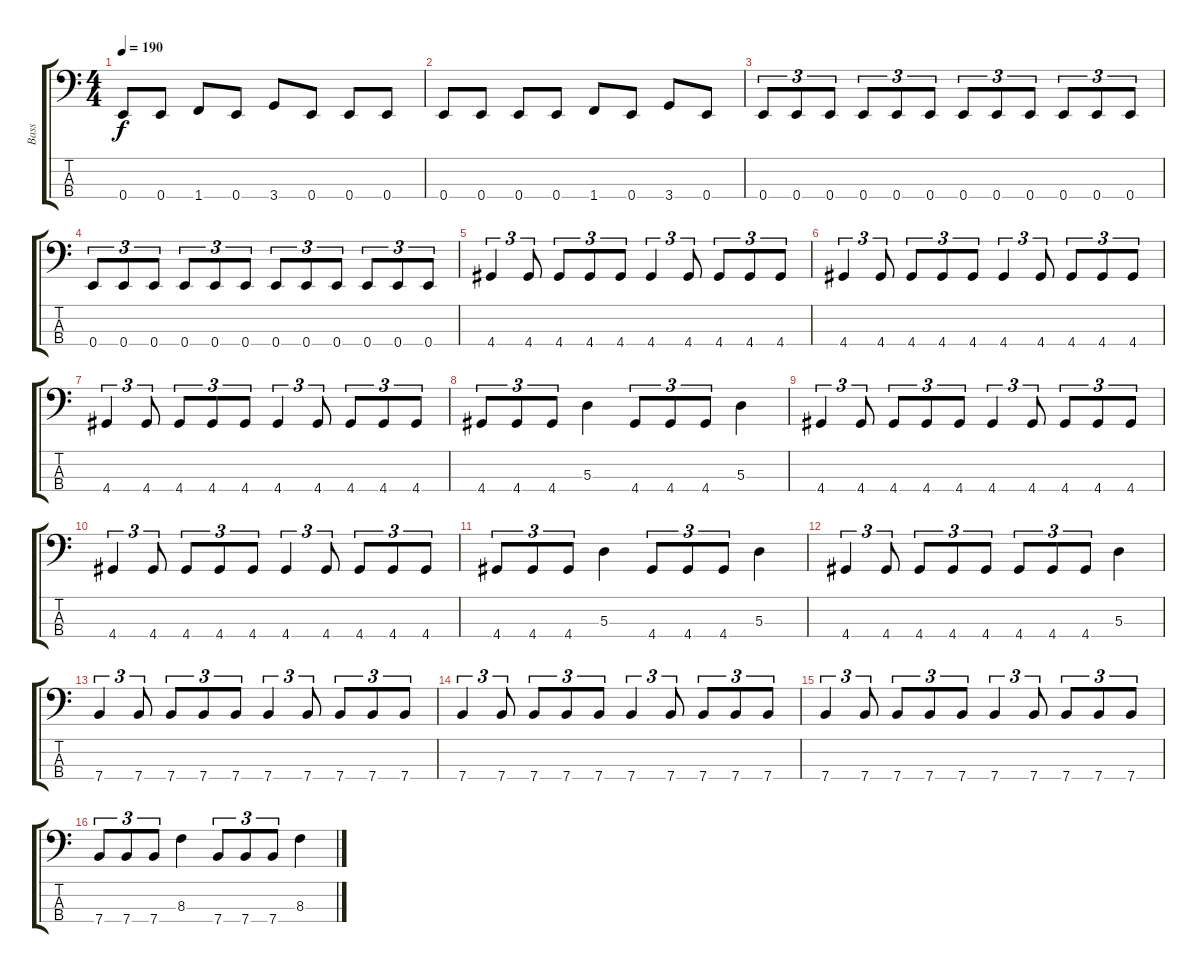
\track ("Bass" "Bass") {instrument electricbassfinger}
\staff {score tabs}
\tuning (G2 D2 A1 E1) {hide}
\ts (4 4)
\tempo 190
\clef f4
\ks c
0.4.8{dy f} 0.4.8 1.4.8 0.4.8 3.4.8 0.4.8 0.4.8 0.4.8 |
0.4.8 0.4.8 0.4.8 0.4.8 1.4.8 0.4.8 3.4.8 0.4.8 |
0.4.8{tu (3 2)} 0.4.8{tu (3 2)} 0.4.8{tu (3 2)} 0.4.8{tu (3 2)} 0.4.8{tu (3 2)} 0.4.8{tu (3 2)} 0.4.8{tu (3 2)} 0.4.8{tu (3 2)} 0.4.8{tu (3 2)} 0.4.8{tu (3 2)} 0.4.8{tu (3 2)} 0.4.8{tu (3 2)} |
0.4.8{tu (3 2)} 0.4.8{tu (3 2)} 0.4.8{tu (3 2)} 0.4.8{tu (3 2)} 0.4.8{tu (3 2)} 0.4.8{tu (3 2)} 0.4.8{tu (3 2)} 0.4.8{tu (3 2)} 0.4.8{tu (3 2)} 0.4.8{tu (3 2)} 0.4.8{tu (3 2)} 0.4.8{tu (3 2)} |
4.4.4{tu (3 2)} 4.4.8{tu (3 2)} 4.4.8{tu (3 2)} 4.4.8{tu (3 2)} 4.4.8{tu (3 2)} 4.4.4{tu (3 2)} 4.4.8{tu (3 2)} 4.4.8{tu (3 2)} 4.4.8{tu (3 2)} 4.4.8{tu (3 2)} |
4.4.4{tu (3 2)} 4.4.8{tu (3 2)} 4.4.8{tu (3 2)} 4.4.8{tu (3 2)} 4.4.8{tu (3 2)} 4.4.4{tu (3 2)} 4.4.8{tu (3 2)} 4.4.8{tu (3 2)} 4.4.8{tu (3 2)} 4.4.8{tu (3 2)} |
4.4.4{tu (3 2)} 4.4.8{tu (3 2)} 4.4.8{tu (3 2)} 4.4.8{tu (3 2)} 4.4.8{tu (3 2)} 4.4.4{tu (3 2)} 4.4.8{tu (3 2)} 4.4.8{tu (3 2)} 4.4.8{tu (3 2)} 4.4.8{tu (3 2)} |
4.4.8{tu (3 2)} 4.4.8{tu (3 2)} 4.4.8{tu (3 2)} 5.3.4 4.4.8{tu (3 2)} 4.4.8{tu (3 2)} 4.4.8{tu (3 2)} 5.3.4 |
4.4.4{tu (3 2)} 4.4.8{tu (3 2)} 4.4.8{tu (3 2)} 4.4.8{tu (3 2)} 4.4.8{tu (3 2)} 4.4.4{tu (3 2)} 4.4.8{tu (3 2)} 4.4.8{tu (3 2)} 4.4.8{tu (3 2)} 4.4.8{tu (3 2)} |
4.4.4{tu (3 2)} 4.4.8{tu (3 2)} 4.4.8{tu (3 2)} 4.4.8{tu (3 2)} 4.4.8{tu (3 2)} 4.4.4{tu (3 2)} 4.4.8{tu (3 2)} 4.4.8{tu (3 2)} 4.4.8{tu (3 2)} 4.4.8{tu (3 2)} |
4.4.8{tu (3 2)} 4.4.8{tu (3 2)} 4.4.8{tu (3 2)} 5.3.4 4.4.8{tu (3 2)} 4.4.8{tu (3 2)} 4.4.8{tu (3 2)} 5.3.4 |
4.4.4{tu (3 2)} 4.4.8{tu (3 2)} 4.4.8{tu (3 2)} 4.4.8{tu (3 2)} 4.4.8{tu (3 2)} 4.4.8{tu (3 2)} 4.4.8{tu (3 2)} 4.4.8{tu (3 2)} 5.3.4 |
7.4.4{tu (3 2)} 7.4.8{tu (3 2)} 7.4.8{tu (3 2)} 7.4.8{tu (3 2)} 7.4.8{tu (3 2)} 7.4.4{tu (3 2)} 7.4.8{tu (3 2)} 7.4.8{tu (3 2)} 7.4.8{tu (3 2)} 7.4.8{tu (3 2)} |
7.4.4{tu (3 2)} 7.4.8{tu (3 2)} 7.4.8{tu (3 2)} 7.4.8{tu (3 2)} 7.4.8{tu (3 2)} 7.4.4{tu (3 2)} 7.4.8{tu (3 2)} 7.4.8{tu (3 2)} 7.4.8{tu (3 2)} 7.4.8{tu (3 2)} |
7.4.4{tu (3 2)} 7.4.8{tu (3 2)} 7.4.8{tu (3 2)} 7.4.8{tu (3 2)} 7.4.8{tu (3 2)} 7.4.4{tu (3 2)} 7.4.8{tu (3 2)} 7.4.8{tu (3 2)} 7.4.8{tu (3 2)} 7.4.8{tu (3 2)} |
7.4.8{tu (3 2)} 7.4.8{tu (3 2)} 7.4.8{tu (3 2)} 8.3.4 7.4.8{tu (3 2)} 7.4.8{tu (3 2)} 7.4.8{tu (3 2)} 8.3.4
